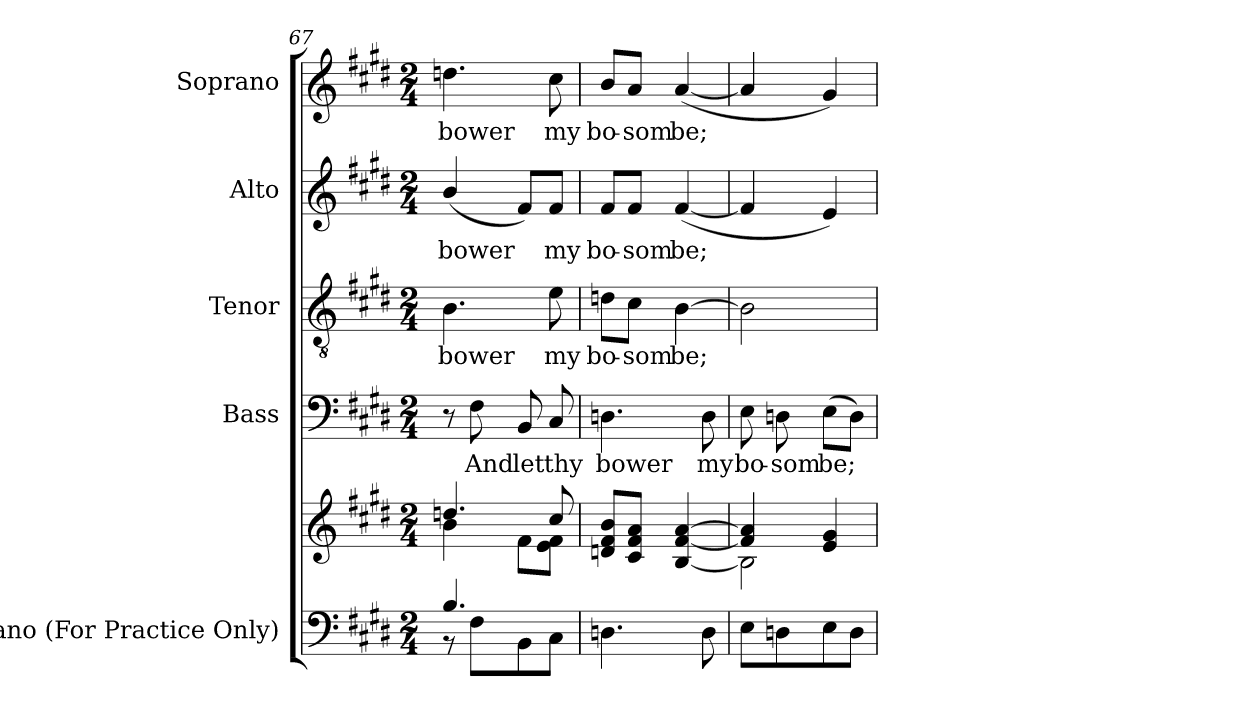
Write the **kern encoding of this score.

**kern	**kern	**kern	**text	**kern	**text	**kern	**text	**kern	**text
*part5	*part5	*part4	*part4	*part3	*part3	*part2	*part2	*part1	*part1
*staff6	*staff5	*staff4	*staff4	*staff3	*staff3	*staff2	*staff2	*staff1	*staff1
*I"Piano (For Practice Only)	*	*I"Bass	*	*I"Tenor	*	*I"Alto	*	*I"Soprano	*
*I'Pno.	*	*I'B.	*	*I'T.	*	*I'A.	*	*I'S.	*
*clefF4	*clefG2	*clefF4	*	*clefGv2	*	*clefG2	*	*clefG2	*
*	*	*	*	*ITrd7c12	*	*	*	*	*
*k[f#c#g#d#]	*k[f#c#g#d#]	*k[f#c#g#d#]	*	*k[f#c#g#d#]	*	*k[f#c#g#d#]	*	*k[f#c#g#d#]	*
*E:	*E:	*E:	*	*E:	*	*E:	*	*E:	*
*M2/4	*M2/4	*M2/4	*	*M2/4	*	*M2/4	*	*M2/4	*
=67	=67	=67	=67	=67	=67	=67	=67	=67	=67
*^	*^	*	*	*	*	*	*	*	*
!	!	!	!	!	!	!	!LO:LY:b:color=#000000	!	!	!	!
!	!	!	!	!	!	!	!	!	!LO:LY:b:color=#000000	!	!
!	!	!	!	!	!	!	!	!	!	!	!LO:LY:b:color=#000000
4.Bi/	8r	4.ddni/	4bi\	8r	.	4.BBi\	bower	(4bi/	bower	4.ddni\	bower
!	!	!	!	!	!LO:LY:b:color=#000000	!	!	!	!	!	!
.	8F#i\L	.	.	8F#i\	And	.	.	.	.	.	.
!	!	!	!	!	!LO:LY:b:color=#000000	!	!	!	!	!	!
.	8BBi\	.	8f#i\L	8BBi/	let	.	.	8f#i/L)	.	.	.
!	!	!	!	!	!LO:LY:b:color=#000000	!	!	!	!	!	!
!	!	!	!	!	!	!	!LO:LY:b:color=#000000	!	!	!	!
!	!	!	!	!	!	!	!	!	!LO:LY:b:color=#000000	!	!
!	!	!	!	!	!	!	!	!	!	!	!LO:LY:b:color=#000000
8ryy	8C#i\J	8cc#i/	8ei\ 8f#iJ	8C#i/	thy	8Ei\	my	8f#i/J	my	8cc#i\	my
*v	*v	*	*	*	*	*	*	*	*	*	*
*	*v	*v	*	*	*	*	*	*	*	*
=68	=68	=68	=68	=68	=68	=68	=68	=68	=68
*^	*^	*	*	*	*	*	*	*	*
!	!	!	!	!	!LO:LY:b:color=#000000	!	!	!	!	!	!
*v	*v	*	*	*	*	*	*	*	*	*	*
*	*v	*v	*	*	*	*	*	*	*	*
*^	*^	*	*	*	*	*	*	*	*
!	!	!	!	!	!	!	!LO:LY:b:color=#000000	!	!	!	!
*v	*v	*	*	*	*	*	*	*	*	*	*
*	*v	*v	*	*	*	*	*	*	*	*
*^	*^	*	*	*	*	*	*	*	*
!	!	!	!	!	!	!	!	!	!LO:LY:b:color=#000000	!	!
*v	*v	*	*	*	*	*	*	*	*	*	*
*	*v	*v	*	*	*	*	*	*	*	*
*^	*^	*	*	*	*	*	*	*	*
!	!	!	!	!	!	!	!	!	!	!	!LO:LY:b:color=#000000
*v	*v	*	*	*	*	*	*	*	*	*	*
*	*v	*v	*	*	*	*	*	*	*	*
4.Dni\	8dni/ 8f#i 8biL	4.Dni\	bower	8Dni\L	bo-	8f#i/L	bo-	8bi/L	bo-
!	!	!	!	!	!LO:LY:b:color=#000000	!	!	!	!
!	!	!	!	!	!	!	!LO:LY:b:color=#000000	!	!
!	!	!	!	!	!	!	!	!	!LO:LY:b:color=#000000
.	8c#i/ 8f#i 8aiJ	.	.	8C#i\J	-som	8f#i/J	-som	8ai/J	-som
!	!	!	!	!	!LO:LY:b:color=#000000	!	!	!	!
!	!	!	!	!	!	!	!LO:LY:b:color=#000000	!	!
!	!	!	!	!	!	!	!	!	!LO:LY:b:color=#000000
.	[4Bi/ [4f#i [4ai	.	.	[4BBi\	be;	([4f#i/	be;	([4ai/	be;
!	!	!	!LO:LY:b:color=#000000	!	!	!	!	!	!
8Di\	.	8Di\	my	.	.	.	.	.	.
=69	=69	=69	=69	=69	=69	=69	=69	=69	=69
*	*^	*	*	*	*	*	*	*	*
!	!	!	!	!LO:LY:b:color=#000000	!	!	!	!	!	!
8Ei\L	4f#i/] 4ai]	2Bi\]	8Ei\	bo-	2BBi\]	.	4f#i/]	.	4ai/]	.
!	!	!	!	!LO:LY:b:color=#000000	!	!	!	!	!	!
8Dni\	.	.	8Dni\	-som	.	.	.	.	.	.
!	!	!	!	!LO:LY:b:color=#000000	!	!	!	!	!	!
8Ei\	4ei/ 4g#i	.	(8Ei\L	be;	.	.	4ei/)	.	4g#i/)	.
8Di\J	.	.	8Di\J)	.	.	.	.	.	.	.
*	*v	*v	*	*	*	*	*	*	*	*
=	=	=	=	=	=	=	=	=	=
*-	*-	*-	*-	*-	*-	*-	*-	*-	*-
